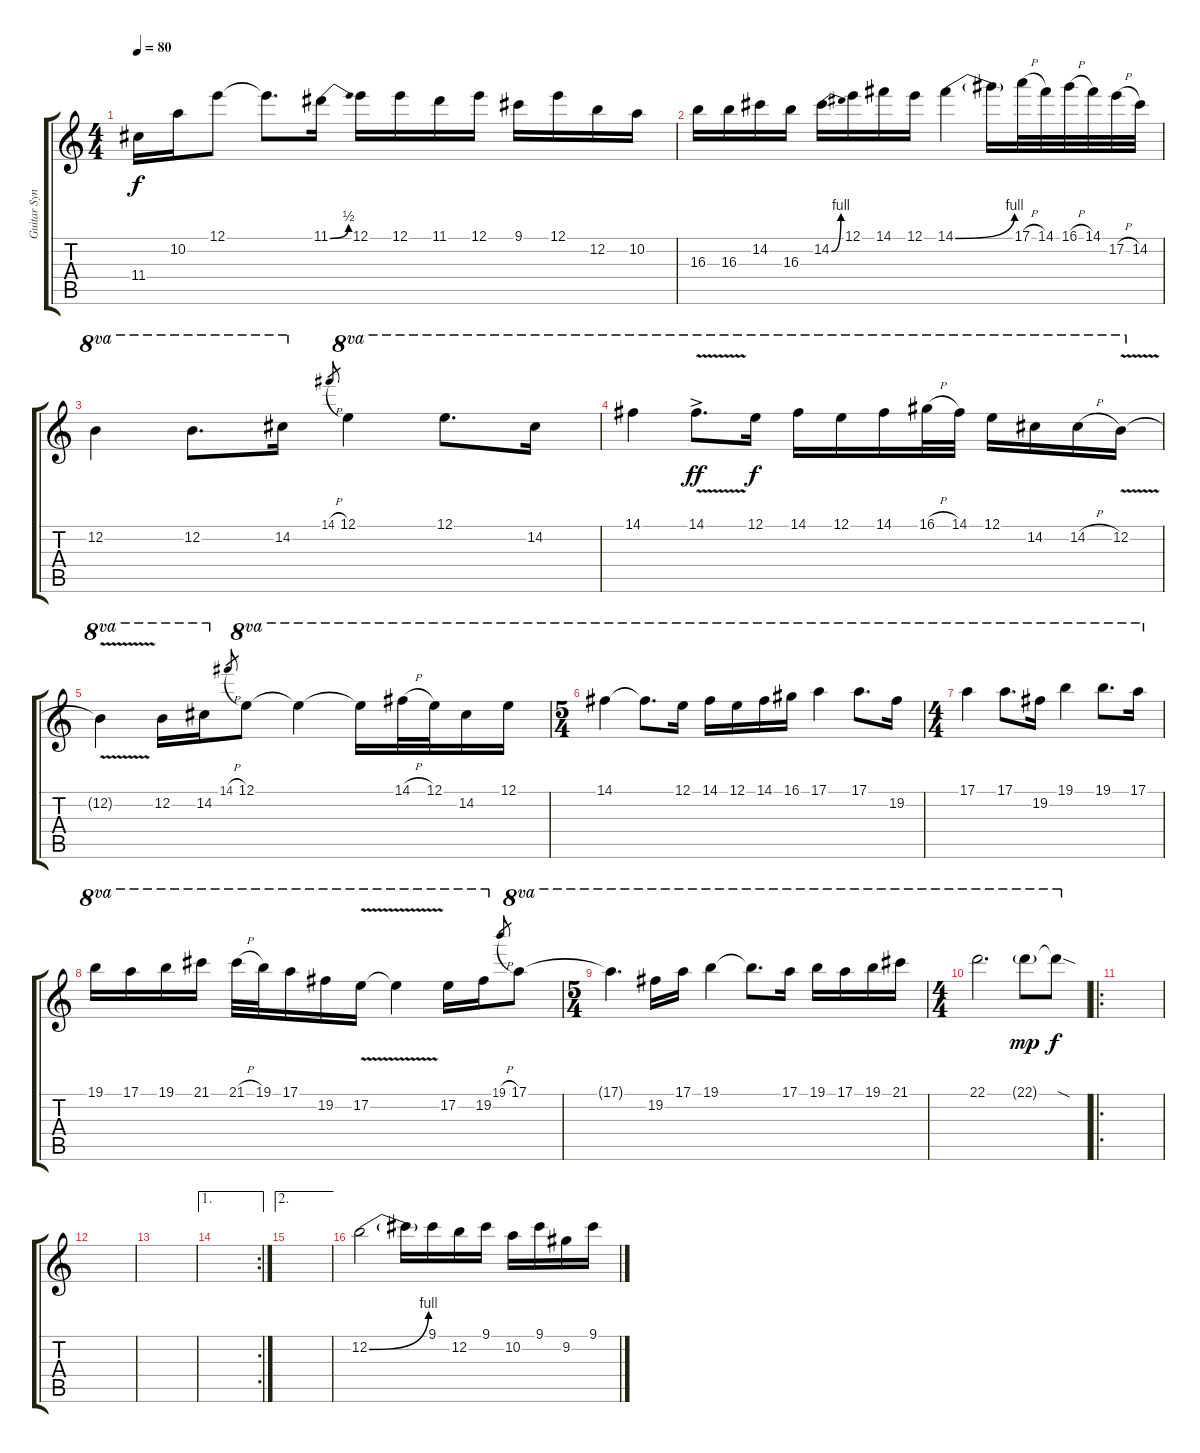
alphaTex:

\track ("Guitar Synth" "Guitar Syn") {instrument overdrivenguitar}
\staff {score tabs}
\tuning (E4 B3 G3 D3 A2 E2) {hide}
\ts (4 4)
\tempo 80
\clef g2
\ks c
11.4.16{dy f} 10.2.16 12.1.8 12.1{t}.8{d} 11.1{be (bend 0 0 60 2)}.16 12.1.16 12.1.16 11.1.16 12.1.16 9.1.16 12.1.16 12.2.16 10.2.16 |
16.3.16 16.3.16 14.2.16 16.3.16 14.2{be (bend 0 0 60 4)}.16 12.1.16 14.1.16 12.1.16 14.1{be (bend 0 0 60 4)}.4 14.1{t}.16 17.1{h}.32 14.1.32 16.1{h}.32 14.1.32 17.2{h}.32 14.2.32 |
12.2.4{ot 8va} 12.2.8{d ot 8va} 14.2.16{ot 8va} 14.1{h}.8{gr} 12.1.4{ot 8va} 12.1.8{d ot 8va} 14.2.16{ot 8va} |
14.1.4{ot 8va} 14.1{v ac}.8{d ot 8va dy ff} 12.1.16{ot 8va dy f} 14.1.16{ot 8va} 12.1.16{ot 8va} 14.1.16{ot 8va} 16.1{h}.32{ot 8va} 14.1.32{ot 8va} 12.1.16{ot 8va} 14.2.16{ot 8va} 14.2{h}.16{ot 8va} 12.2{v}.16{ot 8va} |
12.2{t}.4{ot 8va} 12.2.16{ot 8va} 14.2.16{ot 8va} 14.1{h}.8{gr} 12.1.8{ot 8va} 12.1{t}.4{ot 8va} 12.1{t}.16{ot 8va} 14.1{h}.32{ot 8va} 12.1.32{ot 8va} 14.2.16{ot 8va} 12.1.16{ot 8va} |
\ts (5 4)
14.1.4{ot 8va} 14.1{t}.8{d ot 8va} 12.1.16{ot 8va} 14.1.16{ot 8va} 12.1.16{ot 8va} 14.1.16{ot 8va} 16.1.16{ot 8va} 17.1.4{ot 8va} 17.1.8{d ot 8va} 19.2.16{ot 8va} |
\ts (4 4)
17.1.4{ot 8va} 17.1.8{d ot 8va} 19.2.16{ot 8va} 19.1.4{ot 8va} 19.1.8{d ot 8va} 17.1.16{ot 8va} |
19.1.16{ot 8va} 17.1.16{ot 8va} 19.1.16{ot 8va} 21.1.16{ot 8va} 21.1{h}.32{ot 8va} 19.1.32{ot 8va} 17.1.16{ot 8va} 19.2.16{ot 8va} 17.2{v}.16{ot 8va} 17.2{t}.4{ot 8va} 17.2.16{ot 8va} 19.2.16{ot 8va} 19.1{h}.8{gr} 17.1.8{ot 8va} |
\ts (5 4)
17.1{t}.4{d ot 8va} 19.2.16{ot 8va} 17.1.16{ot 8va} 19.1.4{ot 8va} 19.1{t}.8{d ot 8va} 17.1.16{ot 8va} 19.1.16{ot 8va} 17.1.16{ot 8va} 19.1.16{ot 8va} 21.1.16{ot 8va} |
\ts (4 4)
22.1.2{d ot 8va} 22.1{g}.8{ot 8va dy mp} 22.1{sod t}.8{ot 8va dy f} |
\ro
|
|
|
\ae 1
\rc 2
|
\ae 2
|
12.2{be (bend 0 0 60 4)}.2 12.2{t}.16 9.1.16 12.2.16 9.1.16 10.2.16 9.1.16 9.2.16 9.1.16
